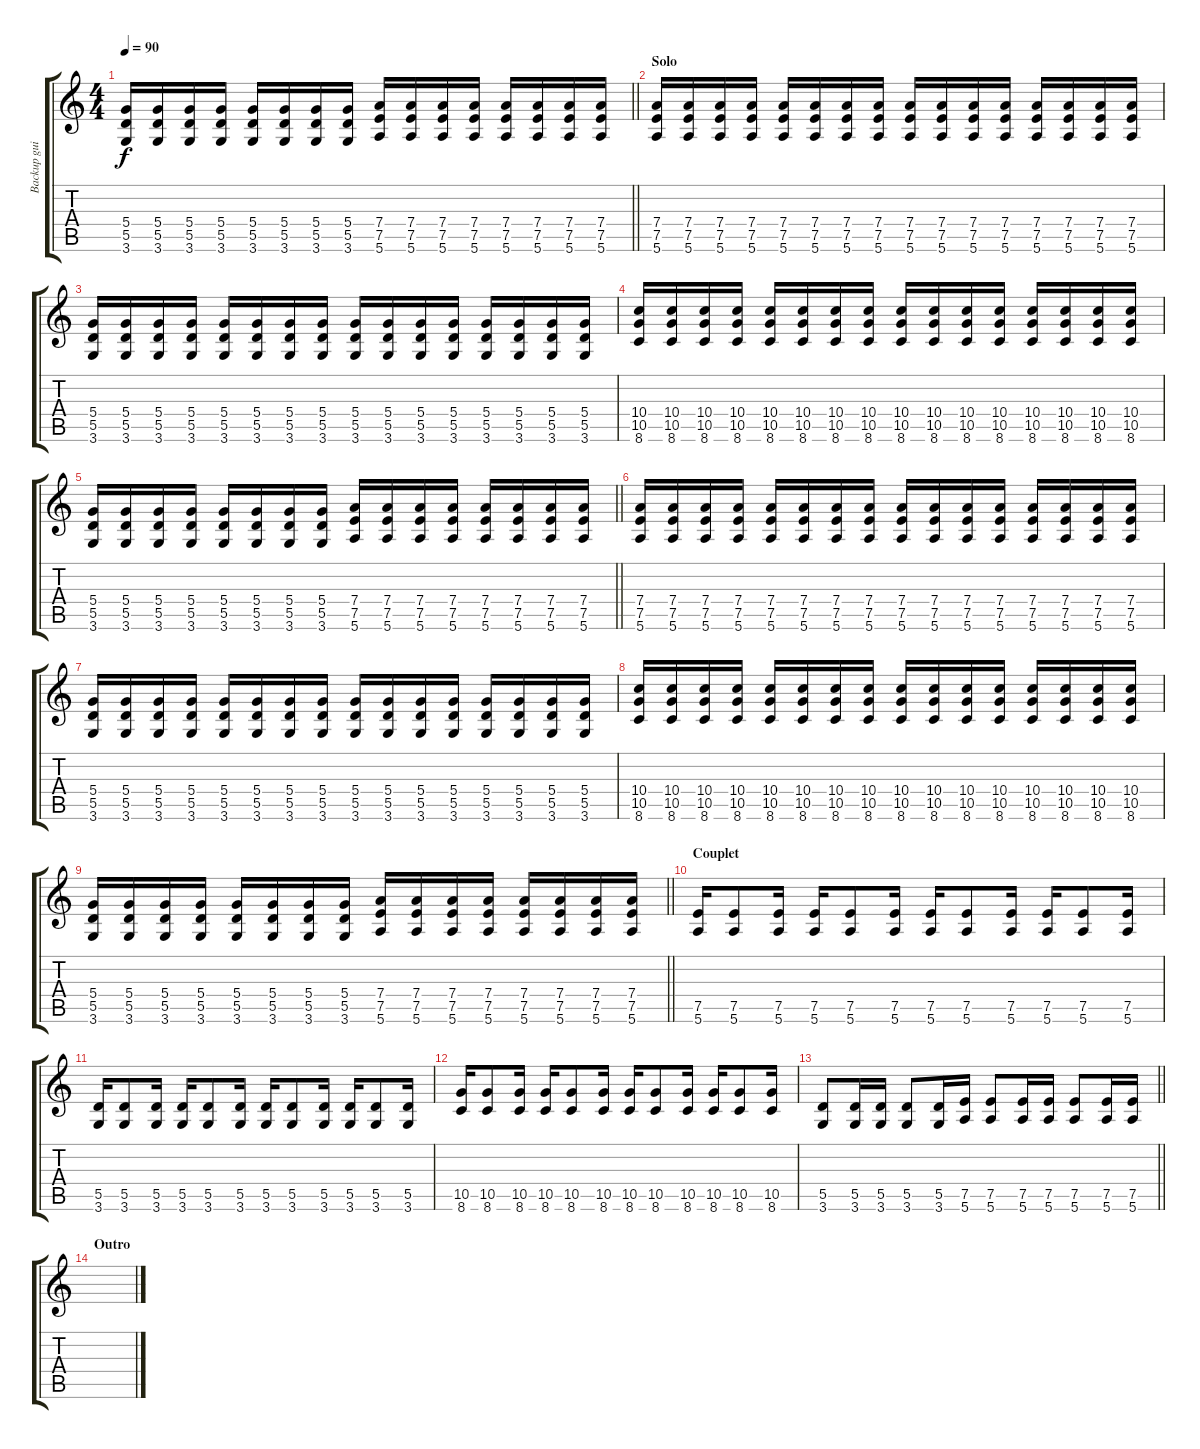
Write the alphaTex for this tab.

\track ("Backup guitar" "Backup gui") {instrument distortionguitar}
\staff {score tabs}
\tuning (E4 B3 G3 D3 A2 E2) {hide}
\ts (4 4)
\tempo 90
\clef g2
\barLineRight lightlight
\ks c
(5.4 5.5 3.6).16{dy f} (5.4 5.5 3.6).16 (5.4 5.5 3.6).16 (5.4 5.5 3.6).16 (5.4 5.5 3.6).16 (5.4 5.5 3.6).16 (5.4 5.5 3.6).16 (5.4 5.5 3.6).16 (7.4 7.5 5.6).16 (7.4 7.5 5.6).16 (7.4 7.5 5.6).16 (7.4 7.5 5.6).16 (7.4 7.5 5.6).16 (7.4 7.5 5.6).16 (7.4 7.5 5.6).16 (7.4 7.5 5.6).16 |
\section ("" "Solo")
(7.4 7.5 5.6).16 (7.4 7.5 5.6).16 (7.4 7.5 5.6).16 (7.4 7.5 5.6).16 (7.4 7.5 5.6).16 (7.4 7.5 5.6).16 (7.4 7.5 5.6).16 (7.4 7.5 5.6).16 (7.4 7.5 5.6).16 (7.4 7.5 5.6).16 (7.4 7.5 5.6).16 (7.4 7.5 5.6).16 (7.4 7.5 5.6).16 (7.4 7.5 5.6).16 (7.4 7.5 5.6).16 (7.4 7.5 5.6).16 |
(5.4 5.5 3.6).16 (5.4 5.5 3.6).16 (5.4 5.5 3.6).16 (5.4 5.5 3.6).16 (5.4 5.5 3.6).16 (5.4 5.5 3.6).16 (5.4 5.5 3.6).16 (5.4 5.5 3.6).16 (5.4 5.5 3.6).16 (5.4 5.5 3.6).16 (5.4 5.5 3.6).16 (5.4 5.5 3.6).16 (5.4 5.5 3.6).16 (5.4 5.5 3.6).16 (5.4 5.5 3.6).16 (5.4 5.5 3.6).16 |
(10.4 10.5 8.6).16 (10.4 10.5 8.6).16 (10.4 10.5 8.6).16 (10.4 10.5 8.6).16 (10.4 10.5 8.6).16 (10.4 10.5 8.6).16 (10.4 10.5 8.6).16 (10.4 10.5 8.6).16 (10.4 10.5 8.6).16 (10.4 10.5 8.6).16 (10.4 10.5 8.6).16 (10.4 10.5 8.6).16 (10.4 10.5 8.6).16 (10.4 10.5 8.6).16 (10.4 10.5 8.6).16 (10.4 10.5 8.6).16 |
\barLineRight lightlight
(5.4 5.5 3.6).16 (5.4 5.5 3.6).16 (5.4 5.5 3.6).16 (5.4 5.5 3.6).16 (5.4 5.5 3.6).16 (5.4 5.5 3.6).16 (5.4 5.5 3.6).16 (5.4 5.5 3.6).16 (7.4 7.5 5.6).16 (7.4 7.5 5.6).16 (7.4 7.5 5.6).16 (7.4 7.5 5.6).16 (7.4 7.5 5.6).16 (7.4 7.5 5.6).16 (7.4 7.5 5.6).16 (7.4 7.5 5.6).16 |
(7.4 7.5 5.6).16 (7.4 7.5 5.6).16 (7.4 7.5 5.6).16 (7.4 7.5 5.6).16 (7.4 7.5 5.6).16 (7.4 7.5 5.6).16 (7.4 7.5 5.6).16 (7.4 7.5 5.6).16 (7.4 7.5 5.6).16 (7.4 7.5 5.6).16 (7.4 7.5 5.6).16 (7.4 7.5 5.6).16 (7.4 7.5 5.6).16 (7.4 7.5 5.6).16 (7.4 7.5 5.6).16 (7.4 7.5 5.6).16 |
(5.4 5.5 3.6).16 (5.4 5.5 3.6).16 (5.4 5.5 3.6).16 (5.4 5.5 3.6).16 (5.4 5.5 3.6).16 (5.4 5.5 3.6).16 (5.4 5.5 3.6).16 (5.4 5.5 3.6).16 (5.4 5.5 3.6).16 (5.4 5.5 3.6).16 (5.4 5.5 3.6).16 (5.4 5.5 3.6).16 (5.4 5.5 3.6).16 (5.4 5.5 3.6).16 (5.4 5.5 3.6).16 (5.4 5.5 3.6).16 |
(10.4 10.5 8.6).16 (10.4 10.5 8.6).16 (10.4 10.5 8.6).16 (10.4 10.5 8.6).16 (10.4 10.5 8.6).16 (10.4 10.5 8.6).16 (10.4 10.5 8.6).16 (10.4 10.5 8.6).16 (10.4 10.5 8.6).16 (10.4 10.5 8.6).16 (10.4 10.5 8.6).16 (10.4 10.5 8.6).16 (10.4 10.5 8.6).16 (10.4 10.5 8.6).16 (10.4 10.5 8.6).16 (10.4 10.5 8.6).16 |
\barLineRight lightlight
(5.4 5.5 3.6).16 (5.4 5.5 3.6).16 (5.4 5.5 3.6).16 (5.4 5.5 3.6).16 (5.4 5.5 3.6).16 (5.4 5.5 3.6).16 (5.4 5.5 3.6).16 (5.4 5.5 3.6).16 (7.4 7.5 5.6).16 (7.4 7.5 5.6).16 (7.4 7.5 5.6).16 (7.4 7.5 5.6).16 (7.4 7.5 5.6).16 (7.4 7.5 5.6).16 (7.4 7.5 5.6).16 (7.4 7.5 5.6).16 |
\section ("" "Couplet")
(7.5 5.6).16 (7.5 5.6).8 (7.5 5.6).16 (7.5 5.6).16 (7.5 5.6).8 (7.5 5.6).16 (7.5 5.6).16 (7.5 5.6).8 (7.5 5.6).16 (7.5 5.6).16 (7.5 5.6).8 (7.5 5.6).16 |
(5.5 3.6).16 (5.5 3.6).8 (5.5 3.6).16 (5.5 3.6).16 (5.5 3.6).8 (5.5 3.6).16 (5.5 3.6).16 (5.5 3.6).8 (5.5 3.6).16 (5.5 3.6).16 (5.5 3.6).8 (5.5 3.6).16 |
(10.5 8.6).16 (10.5 8.6).8 (10.5 8.6).16 (10.5 8.6).16 (10.5 8.6).8 (10.5 8.6).16 (10.5 8.6).16 (10.5 8.6).8 (10.5 8.6).16 (10.5 8.6).16 (10.5 8.6).8 (10.5 8.6).16 |
\barLineRight lightlight
(5.5 3.6).8 (5.5 3.6).16 (5.5 3.6).16 (5.5 3.6).8 (5.5 3.6).16 (7.5 5.6).16 (7.5 5.6).8 (7.5 5.6).16 (7.5 5.6).16 (7.5 5.6).8 (7.5 5.6).16 (7.5 5.6).16 |
\section ("" "Outro")
